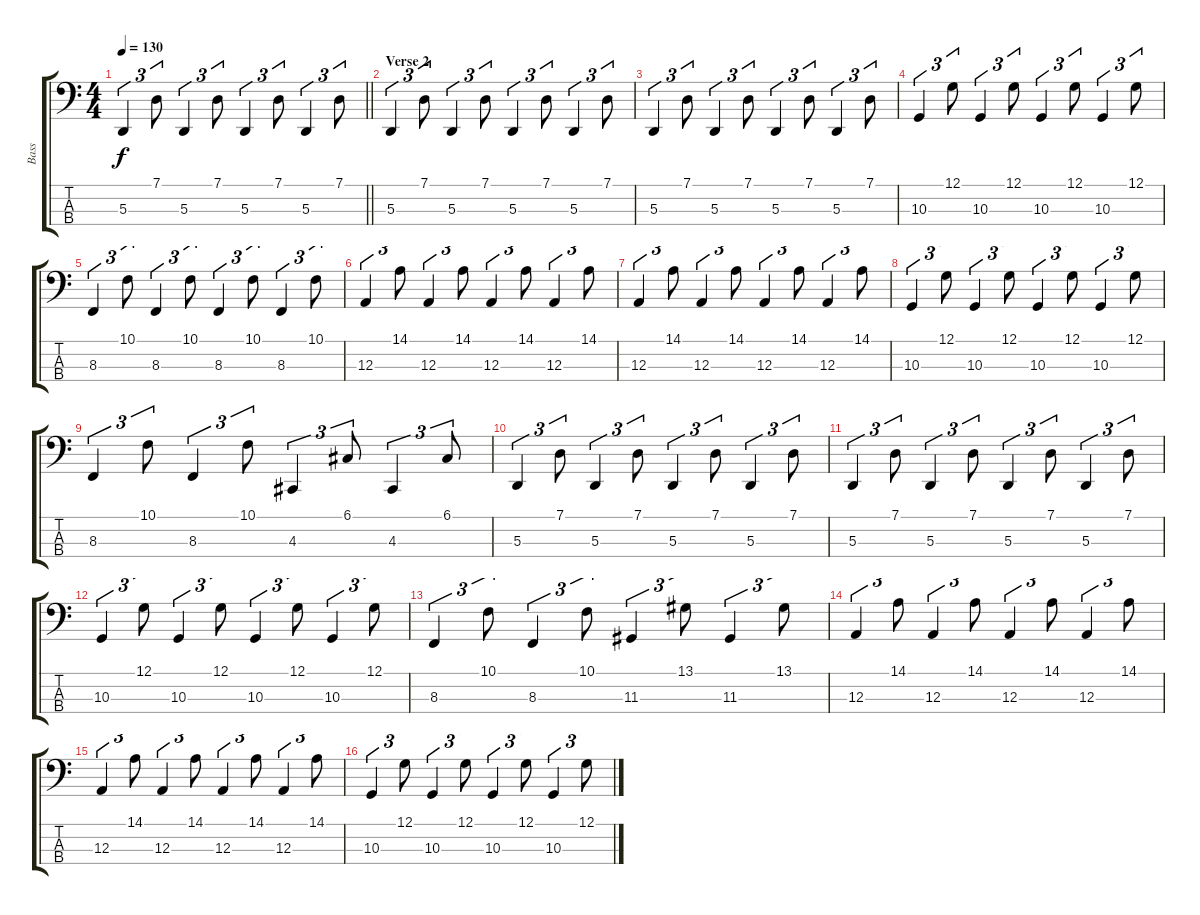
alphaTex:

\track ("Bass" "Bass") {instrument lead2sawtooth}
\staff {score tabs}
\tuning (G2 D2 A1 E1) {hide}
\ts (4 4)
\tempo 130
\clef f4
\barLineRight lightlight
\ks c
5.3.4{tu (3 2) dy f} 7.1.8{tu (3 2)} 5.3.4{tu (3 2)} 7.1.8{tu (3 2)} 5.3.4{tu (3 2)} 7.1.8{tu (3 2)} 5.3.4{tu (3 2)} 7.1.8{tu (3 2)} |
\section ("" "Verse 2")
5.3.4{tu (3 2)} 7.1.8{tu (3 2)} 5.3.4{tu (3 2)} 7.1.8{tu (3 2)} 5.3.4{tu (3 2)} 7.1.8{tu (3 2)} 5.3.4{tu (3 2)} 7.1.8{tu (3 2)} |
5.3.4{tu (3 2)} 7.1.8{tu (3 2)} 5.3.4{tu (3 2)} 7.1.8{tu (3 2)} 5.3.4{tu (3 2)} 7.1.8{tu (3 2)} 5.3.4{tu (3 2)} 7.1.8{tu (3 2)} |
10.3.4{tu (3 2)} 12.1.8{tu (3 2)} 10.3.4{tu (3 2)} 12.1.8{tu (3 2)} 10.3.4{tu (3 2)} 12.1.8{tu (3 2)} 10.3.4{tu (3 2)} 12.1.8{tu (3 2)} |
8.3.4{tu (3 2)} 10.1.8{tu (3 2)} 8.3.4{tu (3 2)} 10.1.8{tu (3 2)} 8.3.4{tu (3 2)} 10.1.8{tu (3 2)} 8.3.4{tu (3 2)} 10.1.8{tu (3 2)} |
12.3.4{tu (3 2)} 14.1.8{tu (3 2)} 12.3.4{tu (3 2)} 14.1.8{tu (3 2)} 12.3.4{tu (3 2)} 14.1.8{tu (3 2)} 12.3.4{tu (3 2)} 14.1.8{tu (3 2)} |
12.3.4{tu (3 2)} 14.1.8{tu (3 2)} 12.3.4{tu (3 2)} 14.1.8{tu (3 2)} 12.3.4{tu (3 2)} 14.1.8{tu (3 2)} 12.3.4{tu (3 2)} 14.1.8{tu (3 2)} |
10.3.4{tu (3 2)} 12.1.8{tu (3 2)} 10.3.4{tu (3 2)} 12.1.8{tu (3 2)} 10.3.4{tu (3 2)} 12.1.8{tu (3 2)} 10.3.4{tu (3 2)} 12.1.8{tu (3 2)} |
8.3.4{tu (3 2)} 10.1.8{tu (3 2)} 8.3.4{tu (3 2)} 10.1.8{tu (3 2)} 4.3.4{tu (3 2)} 6.1.8{tu (3 2)} 4.3.4{tu (3 2)} 6.1.8{tu (3 2)} |
5.3.4{tu (3 2)} 7.1.8{tu (3 2)} 5.3.4{tu (3 2)} 7.1.8{tu (3 2)} 5.3.4{tu (3 2)} 7.1.8{tu (3 2)} 5.3.4{tu (3 2)} 7.1.8{tu (3 2)} |
5.3.4{tu (3 2)} 7.1.8{tu (3 2)} 5.3.4{tu (3 2)} 7.1.8{tu (3 2)} 5.3.4{tu (3 2)} 7.1.8{tu (3 2)} 5.3.4{tu (3 2)} 7.1.8{tu (3 2)} |
10.3.4{tu (3 2)} 12.1.8{tu (3 2)} 10.3.4{tu (3 2)} 12.1.8{tu (3 2)} 10.3.4{tu (3 2)} 12.1.8{tu (3 2)} 10.3.4{tu (3 2)} 12.1.8{tu (3 2)} |
8.3.4{tu (3 2)} 10.1.8{tu (3 2)} 8.3.4{tu (3 2)} 10.1.8{tu (3 2)} 11.3.4{tu (3 2)} 13.1.8{tu (3 2)} 11.3.4{tu (3 2)} 13.1.8{tu (3 2)} |
12.3.4{tu (3 2)} 14.1.8{tu (3 2)} 12.3.4{tu (3 2)} 14.1.8{tu (3 2)} 12.3.4{tu (3 2)} 14.1.8{tu (3 2)} 12.3.4{tu (3 2)} 14.1.8{tu (3 2)} |
12.3.4{tu (3 2)} 14.1.8{tu (3 2)} 12.3.4{tu (3 2)} 14.1.8{tu (3 2)} 12.3.4{tu (3 2)} 14.1.8{tu (3 2)} 12.3.4{tu (3 2)} 14.1.8{tu (3 2)} |
10.3.4{tu (3 2)} 12.1.8{tu (3 2)} 10.3.4{tu (3 2)} 12.1.8{tu (3 2)} 10.3.4{tu (3 2)} 12.1.8{tu (3 2)} 10.3.4{tu (3 2)} 12.1.8{tu (3 2)}
